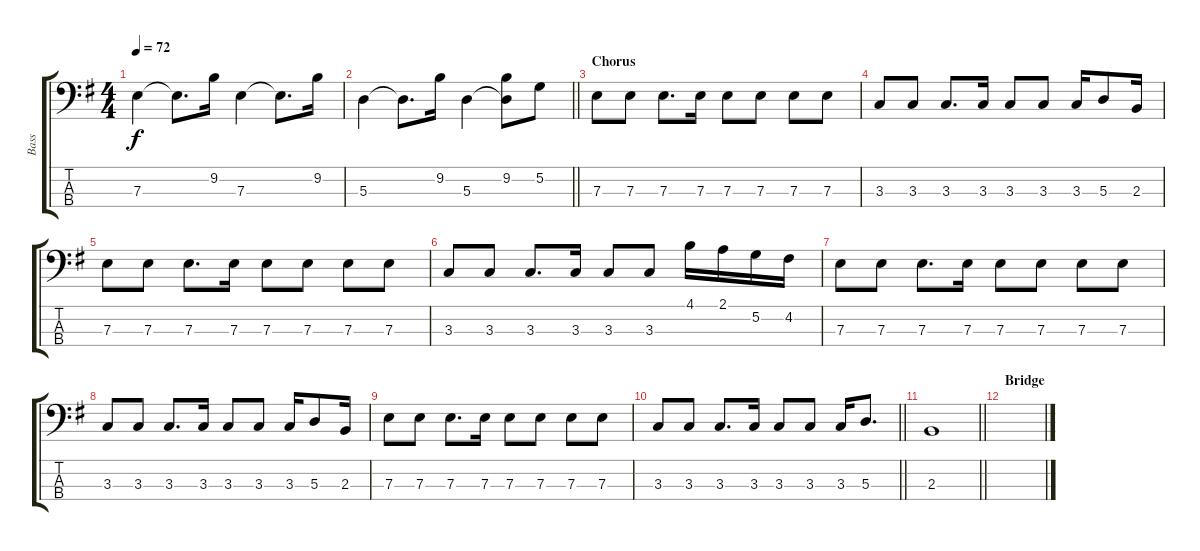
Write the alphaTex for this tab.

\track ("Bass" "Bass") {instrument electricbassfinger}
\staff {score tabs}
\tuning (G2 D2 A1 E1) {hide}
\ts (4 4)
\tempo 72
\clef f4
\ks g
7.3.4{dy f} 7.3{t}.8{d} 9.2.16 7.3.4 7.3{t}.8{d} 9.2.16 |
\barLineRight lightlight
5.3.4 5.3{t}.8{d} 9.2.16 5.3.4 (9.2 5.3{t}).8 5.2.8 |
\section ("" "Chorus")
7.3.8 7.3.8 7.3.8{d} 7.3.16 7.3.8 7.3.8 7.3.8 7.3.8 |
3.3.8 3.3.8 3.3.8{d} 3.3.16 3.3.8 3.3.8 3.3.16 5.3.8 2.3.16 |
7.3.8 7.3.8 7.3.8{d} 7.3.16 7.3.8 7.3.8 7.3.8 7.3.8 |
3.3.8 3.3.8 3.3.8{d} 3.3.16 3.3.8 3.3.8 4.1.16 2.1.16 5.2.16 4.2.16 |
7.3.8 7.3.8 7.3.8{d} 7.3.16 7.3.8 7.3.8 7.3.8 7.3.8 |
3.3.8 3.3.8 3.3.8{d} 3.3.16 3.3.8 3.3.8 3.3.16 5.3.8 2.3.16 |
7.3.8 7.3.8 7.3.8{d} 7.3.16 7.3.8 7.3.8 7.3.8 7.3.8 |
\barLineRight lightlight
3.3.8 3.3.8 3.3.8{d} 3.3.16 3.3.8 3.3.8 3.3.16 5.3.8{d} |
\barLineRight lightlight
2.3.1 |
\section ("" "Bridge")
